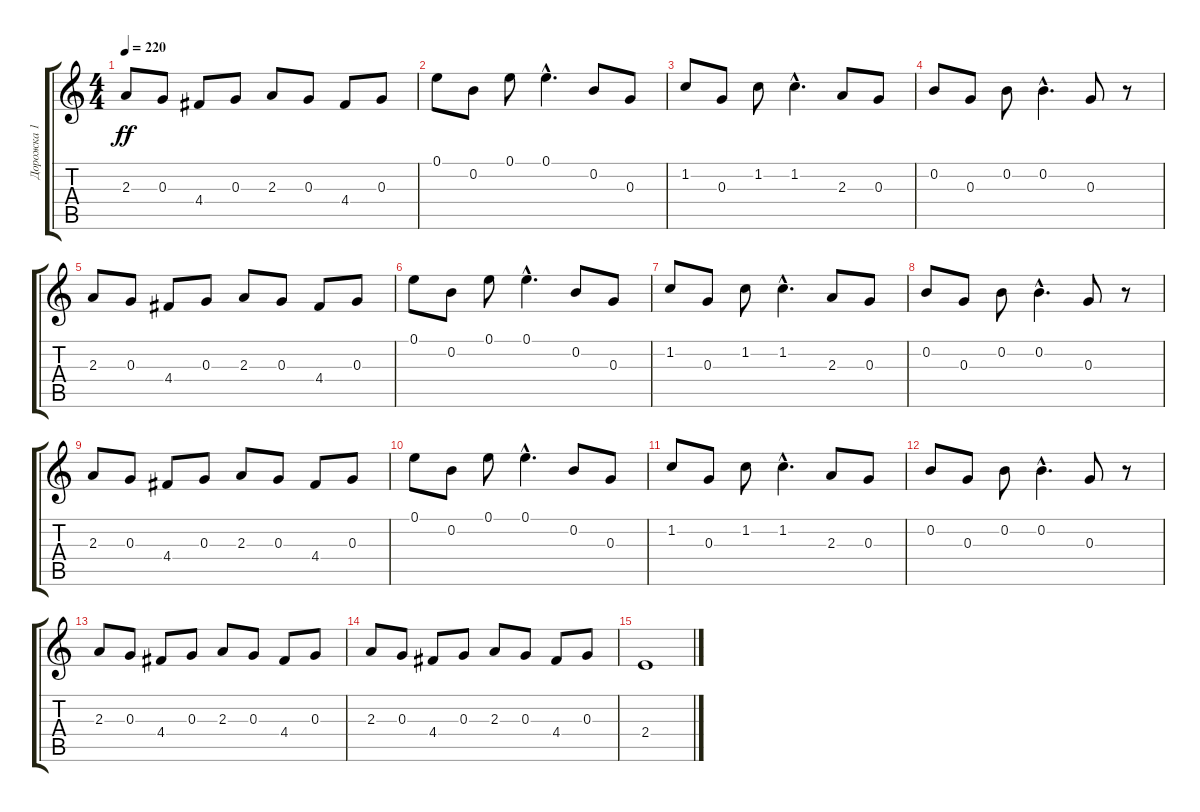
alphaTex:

\track ("Дорожка 1" "Дорожка 1") {instrument overdrivenguitar}
\staff {score tabs}
\tuning (E4 B3 G3 D3 A2 E2) {hide}
\ts (4 4)
\tempo 220
\clef g2
\ks c
2.3.8{dy ff} 0.3.8 4.4.8 0.3.8 2.3.8 0.3.8 4.4.8 0.3.8 |
0.1.8 0.2.8 0.1.8 0.1{hac}.4{d} 0.2.8 0.3.8 |
1.2.8 0.3.8 1.2.8 1.2{hac}.4{d} 2.3.8 0.3.8 |
0.2.8 0.3.8 0.2.8 0.2{hac}.4{d} 0.3.8 r.8 |
2.3.8 0.3.8 4.4.8 0.3.8 2.3.8 0.3.8 4.4.8 0.3.8 |
0.1.8 0.2.8 0.1.8 0.1{hac}.4{d} 0.2.8 0.3.8 |
1.2.8 0.3.8 1.2.8 1.2{hac}.4{d} 2.3.8 0.3.8 |
0.2.8 0.3.8 0.2.8 0.2{hac}.4{d} 0.3.8 r.8 |
2.3.8 0.3.8 4.4.8 0.3.8 2.3.8 0.3.8 4.4.8 0.3.8 |
0.1.8 0.2.8 0.1.8 0.1{hac}.4{d} 0.2.8 0.3.8 |
1.2.8 0.3.8 1.2.8 1.2{hac}.4{d} 2.3.8 0.3.8 |
0.2.8 0.3.8 0.2.8 0.2{hac}.4{d} 0.3.8 r.8 |
2.3.8 0.3.8 4.4.8 0.3.8 2.3.8 0.3.8 4.4.8 0.3.8 |
2.3.8 0.3.8 4.4.8 0.3.8 2.3.8 0.3.8 4.4.8 0.3.8 |
2.4.1
